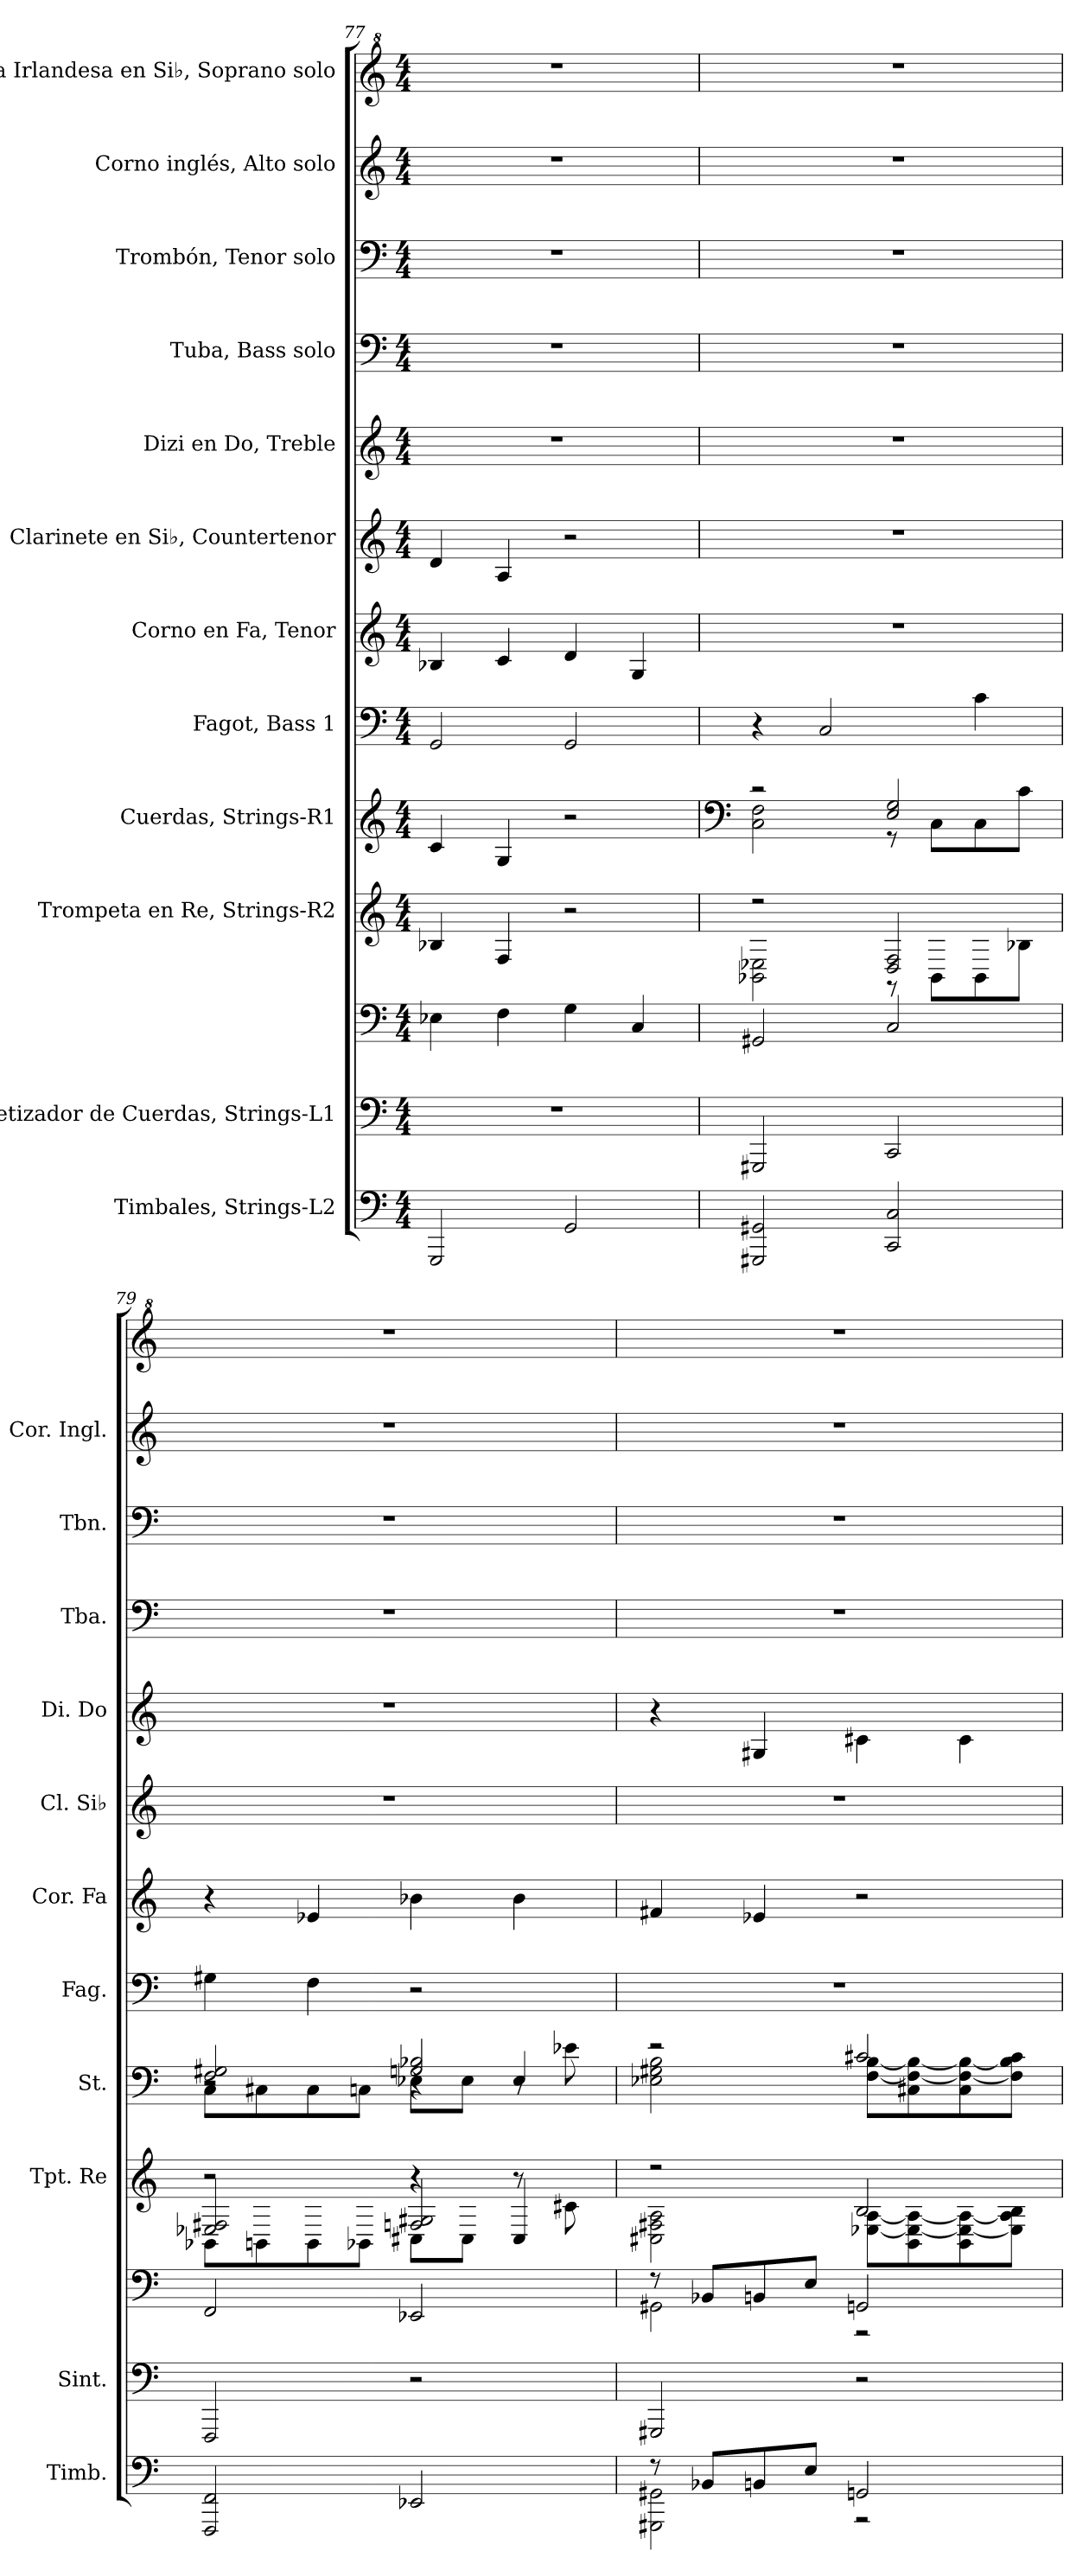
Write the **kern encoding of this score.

**kern	**kern	**kern	**kern	**kern	**kern	**kern	**kern	**kern	**kern	**kern	**kern	**kern
*part12	*part11	*part11	*part10	*part9	*part8	*part7	*part6	*part5	*part4	*part3	*part2	*part1
*staff13	*staff12	*staff11	*staff10	*staff9	*staff8	*staff7	*staff6	*staff5	*staff4	*staff3	*staff2	*staff1
*I"Timbales, Strings-L2	*I"Sintetizador de Cuerdas, Strings-L1	*	*I"Trompeta en Re, Strings-R2	*I"Cuerdas, Strings-R1	*I"Fagot, Bass 1	*I"Corno en Fa, Tenor	*I"Clarinete en Si♭, Countertenor	*I"Dizi en Do, Treble	*I"Tuba, Bass solo	*I"Trombón, Tenor solo	*I"Corno inglés, Alto solo	*I"Flauta Irlandesa en Si♭, Soprano solo
*I'Timb.	*I'Sint.	*	*I'Tpt. Re	*I'St.	*I'Fag.	*I'Cor. Fa	*I'Cl. Si♭	*I'Di. Do	*I'Tba.	*I'Tbn.	*I'Cor. Ingl.	*
*clefF4	*clefF4	*clefF4	*clefG2	*clefG2	*clefF4	*clefG2	*clefG2	*clefG2	*clefF4	*clefF4	*clefG2	*clefG^2
*	*	*	*ITrd-1c-2	*	*	*ITrd4c7	*ITrd1c2	*ITrd-7c-12	*	*	*ITrd4c7	*
*k[]	*k[]	*k[]	*k[f#c#]	*k[]	*k[]	*k[b-]	*k[b-e-]	*k[]	*k[]	*k[]	*k[b-]	*k[]
*M4/4	*M4/4	*M4/4	*M4/4	*M4/4	*M4/4	*M4/4	*M4/4	*M4/4	*M4/4	*M4/4	*M4/4	*M4/4
=77	=77	=77	=77	=77	=77	=77	=77	=77	=77	=77	=77	=77
2GGG/	1r	4E-X\	4cn/	4c/	2GG/	4E-X/	4c/	1r	1r	1r	1r	1r
.	.	4F\	4G/	4G/	.	4F/	4G/	.	.	.	.	.
2GG/	.	4G\	2r	2r	2GG/	4G/	2r	.	.	.	.	.
.	.	4C/	.	.	.	4C/	.	.	.	.	.	.
=78	=78	=78	=78	=78	=78	=78	=78	=78	=78	=78	=78	=78
*	*	*	*	*clefF4	*	*	*	*	*	*	*	*
*	*	*	*	*	*	*	*	*	*	*	*	*MM100
*	*	*	*^	*^	*	*	*	*	*	*	*	*
2GGG#X/ 2GG#X/	2GGG#X/	2GG#X/	2r	2Cn\ 2Fn\	2r	2C\ 2F\	4r	1r	1r	1r	1r	1r	1r	1r
.	.	.	.	.	.	.	2C/	.	.	.	.	.	.	.
2CC/ 2C/	2CC/	2C/	2E/ 2G/	8r	2E/ 2G/	8r	.	.	.	.	.	.	.	.
.	.	.	.	8C\L	.	8C\L	.	.	.	.	.	.	.	.
.	.	.	.	8C\	.	8C\	4c\	.	.	.	.	.	.	.
.	.	.	.	8cn\J	.	8c\J	.	.	.	.	.	.	.	.
!!LO:PB:g=z
=79	=79	=79	=79	=79	=79	=79	=79	=79	=79	=79	=79	=79	=79	=79
*	*	*	*	*^	*	*^	*	*	*	*	*	*	*	*
2FFF/ 2FF/	2FFF/	2FF/	2Fn/ 2G#X/	8Cn\L	2r	2F/ 2G#X/	8C\L	2r	4G#X\	4r	1r	1r	1r	1r	1r	1r
.	.	.	.	8C#X\	.	.	8C#X\	.	.	.	.	.	.	.	.	.
.	.	.	.	8C#\	.	.	8C#\	.	4F\	4A-X/	.	.	.	.	.	.
.	.	.	.	8Cn\J	.	.	8Cn\J	.	.	.	.	.	.	.	.	.
2EE-X/	2r	2EE-X/	2Gn/ 2A#X/	8D#X\L	4r	2Gn/ 2B-X/	8E-X\L	4r	2r	4e-X\	.	.	.	.	.	.
.	.	.	.	8D#\J	.	.	8E-\J	.	.	.	.	.	.	.	.	.
.	.	.	.	8r	4D#/	.	8r	4E-/	.	4e-\	.	.	.	.	.	.
.	.	.	.	8d#X\	.	.	8e-X\	.	.	.	.	.	.	.	.	.
*	*	*	*	*v	*v	*	*	*	*	*	*	*	*	*	*	*
*	*	*	*	*	*	*v	*v	*	*	*	*	*	*	*	*
=80	=80	=80	=80	=80	=80	=80	=80	=80	=80	=80	=80	=80	=80	=80
*^	*	*^	*	*	*	*	*	*	*	*	*	*	*	*
8r	2GGG#X\ 2GG#X\	2GGG#X/	8r	2GG#X\	2r	2D#X\ 2G#X\ 2B\	2r	2E-X\ 2G#X\ 2B\	1r	4Bn/	1r	4r	1r	1r	1r	1r
8BB-X/L	.	.	8BB-X/L	.	.	.	.	.	.	.	.	.	.	.	.	.
8BBn/	.	.	8BBn/	.	.	.	.	.	.	4A-X/	.	4g#X/	.	.	.	.
8E/J	.	.	8E/J	.	.	.	.	.	.	.	.	.	.	.	.	.
2GGn/	2r	2r	2GGn/	2r	2c#/	[8Fn\ [8B\L	2c#X/	[8F\ [8B\L	.	2r	.	4cc#X\	.	.	.	.
.	.	.	.	.	.	8C#\ 8F\_ 8B\_	.	8C#X\ 8F\_ 8B\_	.	.	.	.	.	.	.	.
.	.	.	.	.	.	8C#\ 8F\_ 8B\_	.	8C#\ 8F\_ 8B\_	.	.	.	4cc#\	.	.	.	.
.	.	.	.	.	.	8F\] 8B\] 8c#\J	.	8F\] 8B\] 8c#\J	.	.	.	.	.	.	.	.
*	*	*	*v	*v	*	*	*v	*v	*	*	*	*	*	*	*	*
*v	*v	*	*	*v	*v	*	*	*	*	*	*	*	*	*
=	=	=	=	=	=	=	=	=	=	=	=	=
*-	*-	*-	*-	*-	*-	*-	*-	*-	*-	*-	*-	*-
